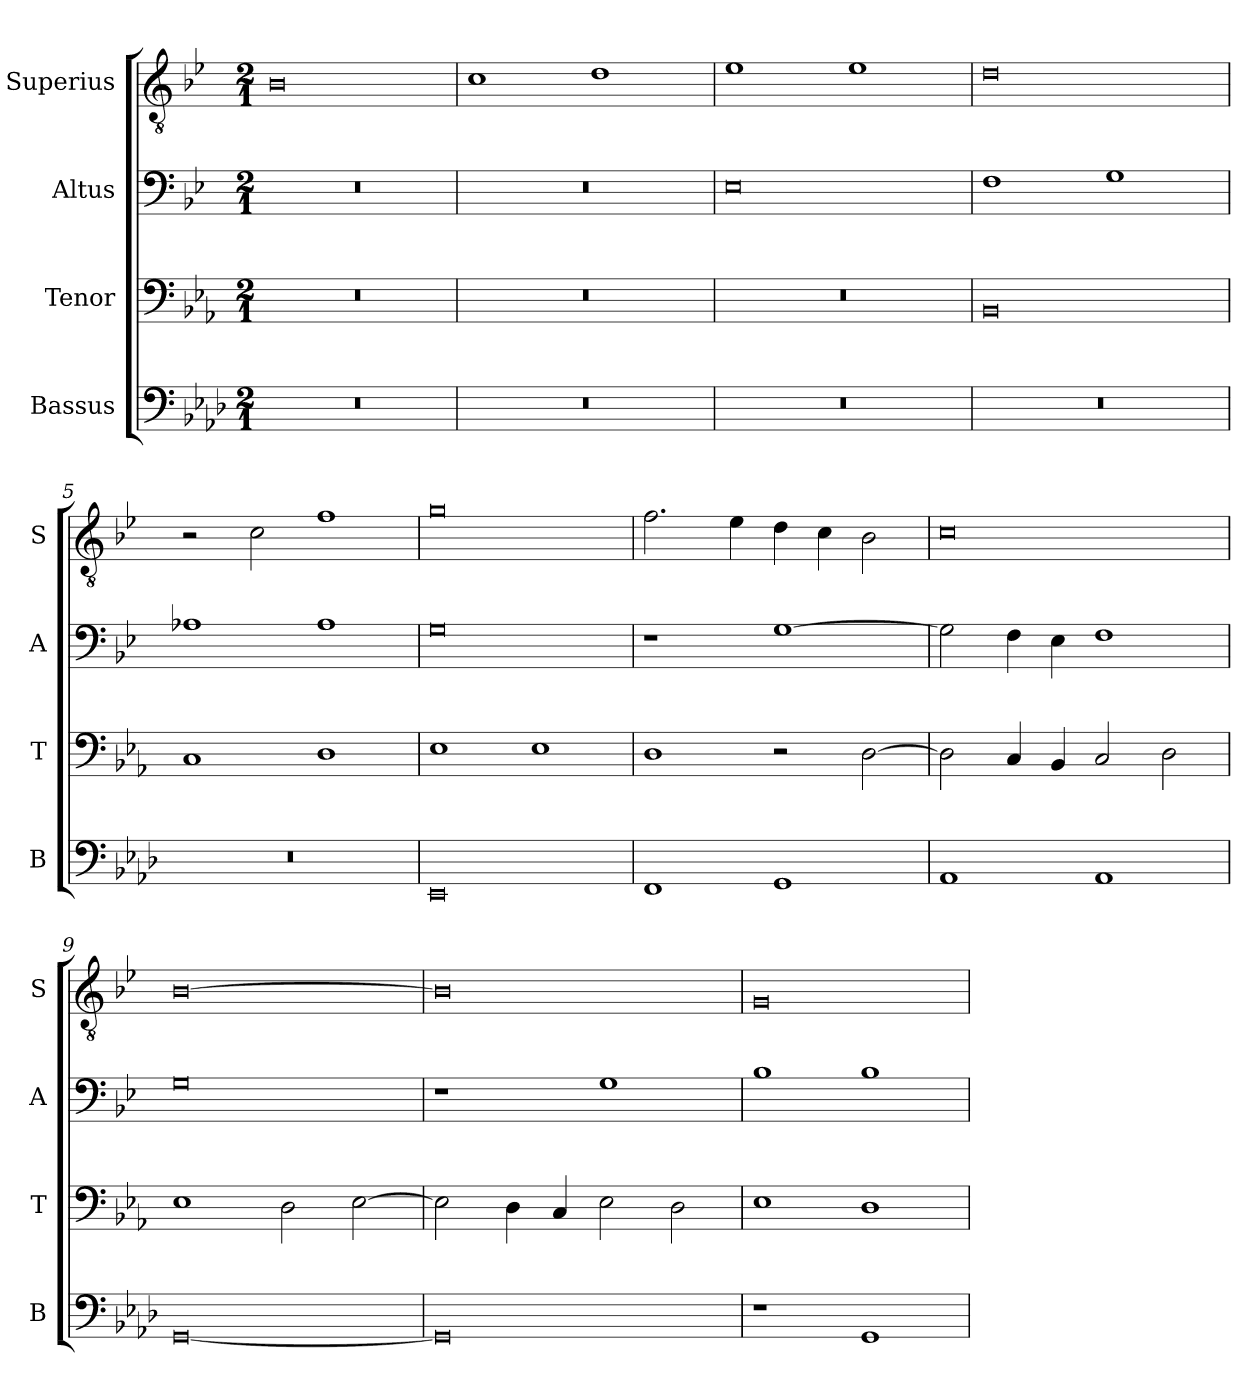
**kern	**kern	**kern	**kern
*part4	*part3	*part2	*part1
*staff4	*staff3	*staff2	*staff1
*I"Bassus	*I"Tenor	*I"Altus	*I"Superius
*I'B	*I'T	*I'A	*I'S
*clefF4	*clefF4	*clefF4	*clefGv2
*k[b-e-a-d-]	*k[b-e-a-]	*k[b-e-]	*k[b-e-]
*M2/1	*M2/1	*M2/1	*M2/1
=1	=1	=1	=1
0r	0r	0r	0B-
=2	=2	=2	=2
0r	0r	0r	1c
.	.	.	1d
=3	=3	=3	=3
0r	0r	0E-	1e-
.	.	.	1e-
=4	=4	=4	=4
0r	0BB-	1F	0d
.	.	1G	.
=5	=5	=5	=5
0r	1C	1A-X	2r
.	.	.	2c\
.	1D	1A-	1f
=6	=6	=6	=6
0EE-	1E-	0G	0g
.	1E-	.	.
=7	=7	=7	=7
1FF	1D	1r	2.f\
.	.	.	4e-\
1GG	2r	[1G	4d\
.	.	.	4c\
.	[2D\	.	2B-\
=8	=8	=8	=8
1AA-	2D\]	2G\]	0c
.	4C/	4F\	.
.	4BB-/	4E-\	.
1AA-	2C/	1F	.
.	2D\	.	.
=9	=9	=9	=9
[0GG	1E-	0G	[0B-
.	2D\	.	.
.	[2E-\	.	.
=10	=10	=10	=10
0GG]	2E-\]	1r	0B-]
.	4D\	.	.
.	4C/	.	.
.	2E-\	1G	.
.	2D\	.	.
=11	=11	=11	=11
1r	1E-	1B-	0G
1GG	1D	1B-	.
=	=	=	=
*-	*-	*-	*-
